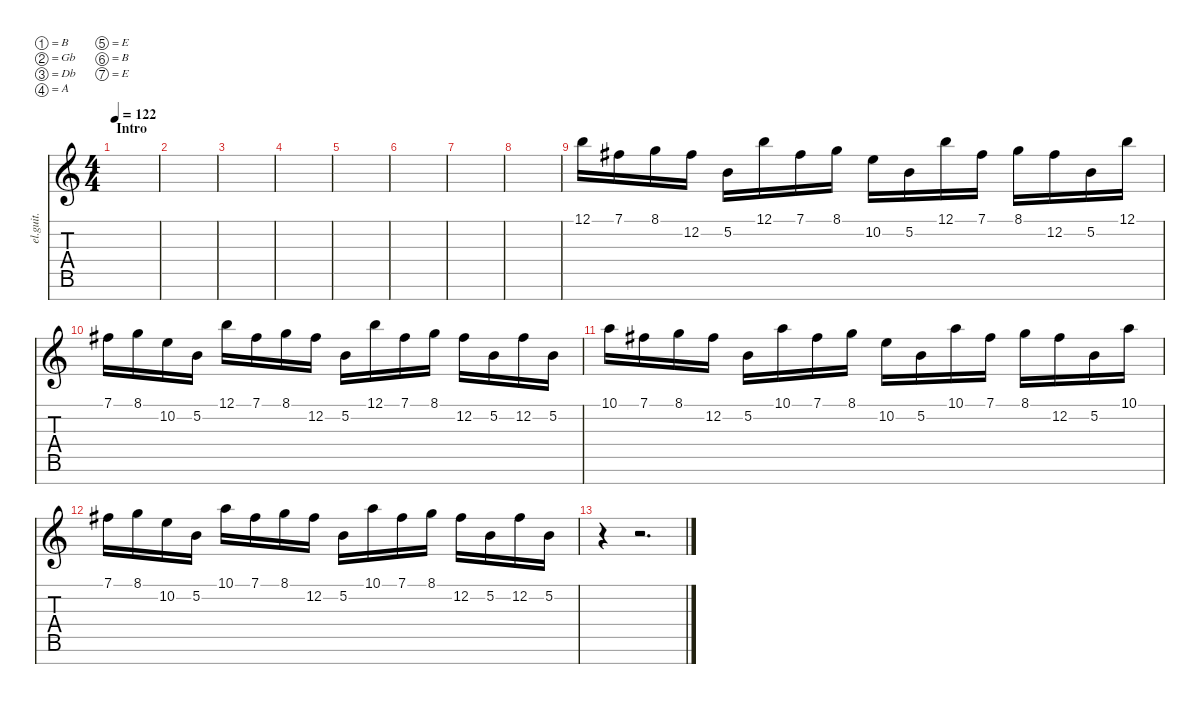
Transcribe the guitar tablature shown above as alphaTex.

\defaultSystemsLayout 4
\hideDynamics
\bracketExtendMode nobrackets
\track ("Pad" "el.guit.") {instrument distortionguitar}
\staff {score tabs}
\tuning (B3 Gb3 Db3 A2 E2 B1 E1)
\ts (4 4)
\beaming (8 2 2 2 2)
\section ("" "Intro")
\tempo 122
\clef g2
\ks c
|
|
|
|
|
|
|
|
12.1.16 7.1{acc #}.16 8.1.16 12.2{acc #}.16 5.2.16 12.1.16 7.1{acc #}.16 8.1.16 10.2.16 5.2.16 12.1.16 7.1{acc #}.16 8.1.16 12.2{acc #}.16 5.2.16 12.1.16 |
7.1{acc #}.16 8.1.16 10.2.16 5.2.16 12.1.16 7.1{acc #}.16 8.1.16 12.2{acc #}.16 5.2.16 12.1.16 7.1{acc #}.16 8.1.16 12.2{acc #}.16 5.2.16 12.2{acc #}.16 5.2.16 |
10.1.16 7.1{acc #}.16 8.1.16 12.2{acc #}.16 5.2.16 10.1.16 7.1{acc #}.16 8.1.16 10.2.16 5.2.16 10.1.16 7.1{acc #}.16 8.1.16 12.2{acc #}.16 5.2.16 10.1.16 |
7.1{acc #}.16 8.1.16 10.2.16 5.2.16 10.1.16 7.1{acc #}.16 8.1.16 12.2{acc #}.16 5.2.16 10.1.16 7.1{acc #}.16 8.1.16 12.2{acc #}.16 5.2.16 12.2{acc #}.16 5.2.16 |
r.4 r.2{d}
